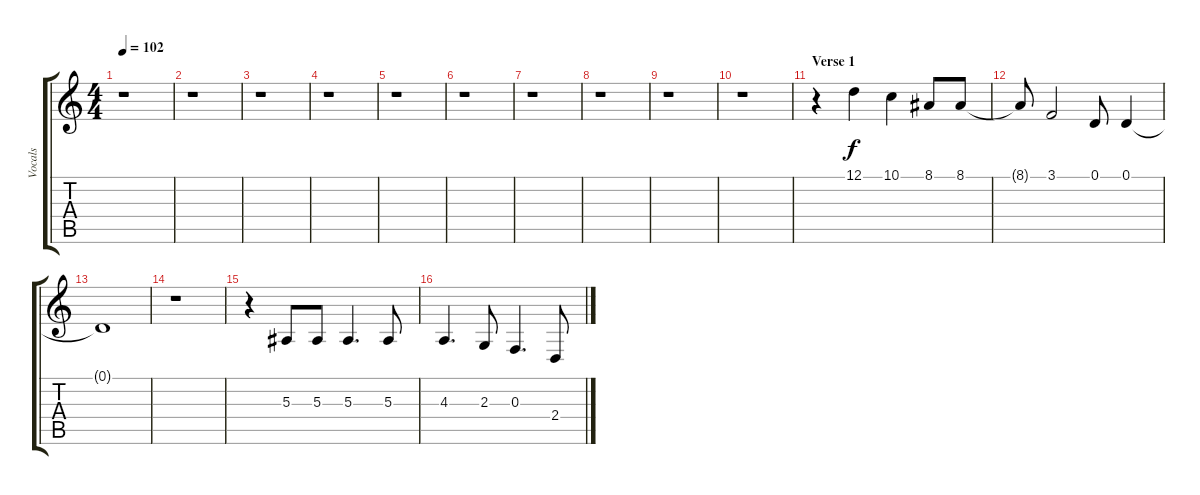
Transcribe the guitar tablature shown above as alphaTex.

\track ("Vocals" "Vocals") {instrument voiceoohs}
\staff {score tabs}
\tuning (D4 A3 F3 C3 G2 D2) {hide}
\ts (4 4)
\tempo 102
\clef g2
\ks c
r.1{dy f} |
r.1 |
r.1 |
r.1 |
r.1 |
r.1 |
r.1 |
r.1 |
r.1 |
r.1 |
\section ("" "Verse 1")
r.4 12.1.4 10.1.4 8.1.8 8.1.8 |
8.1{t}.8 3.1.2 0.1.8 0.1.4 |
0.1{t}.1 |
r.1 |
r.4 5.3.8 5.3.8 5.3.4{d} 5.3.8 |
4.3.4{d} 2.3.8 0.3.4{d} 2.4.8
